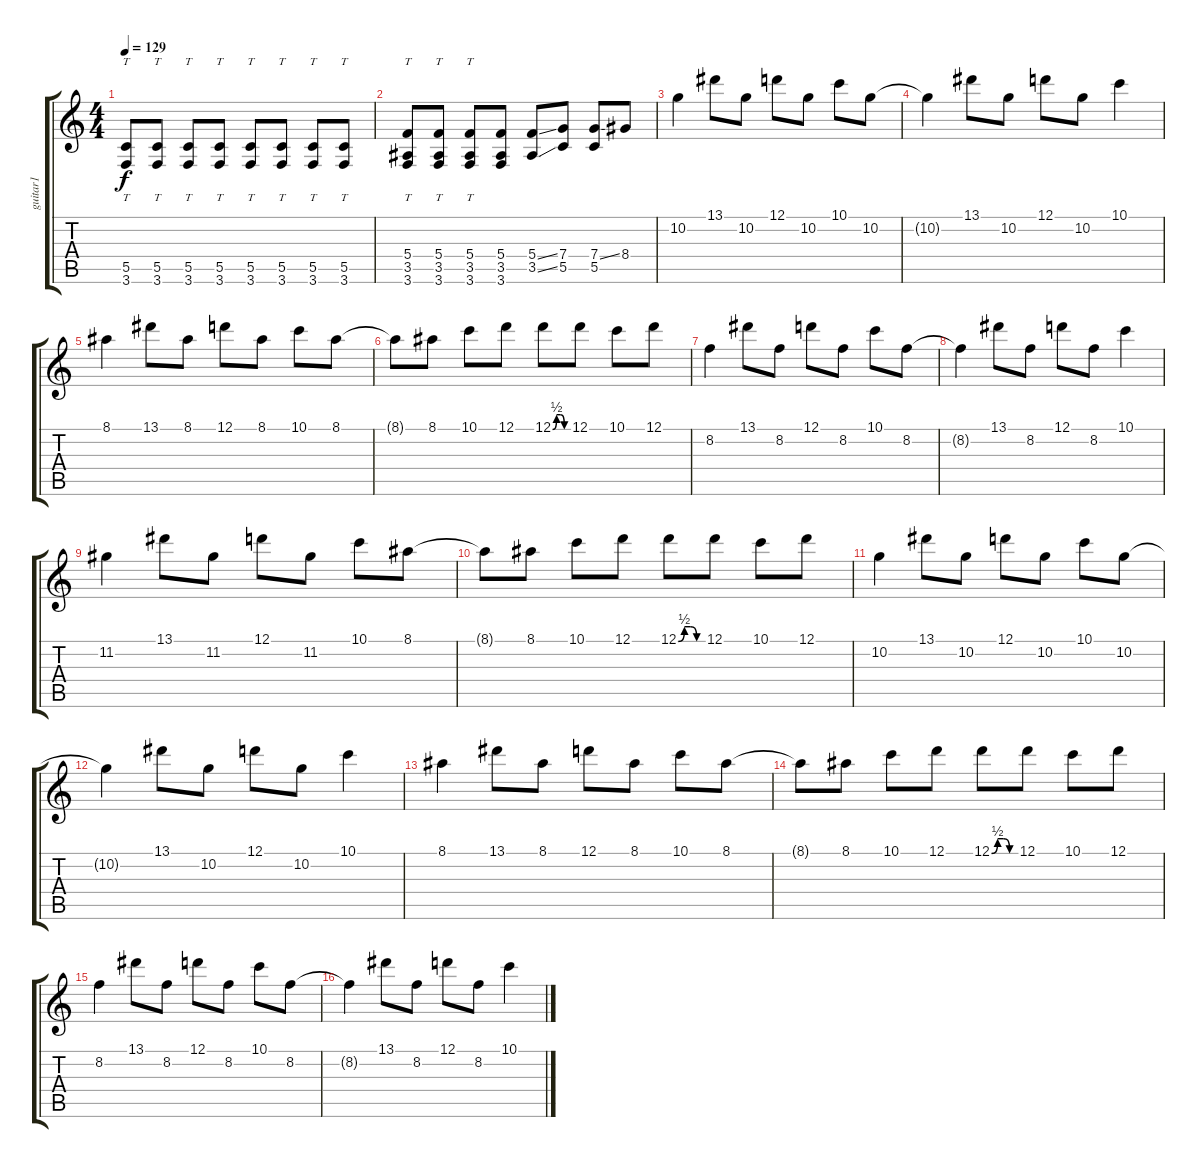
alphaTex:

\track ("guitar1" "guitar1") {instrument overdrivenguitar}
\staff {score tabs}
\tuning (D4 A3 F3 C3 G2 D2) {hide}
\ts (4 4)
\tempo 129
\clef g2
\ks c
(5.5 3.6).8{tt dy f} (5.5 3.6).8{tt} (5.5 3.6).8{tt} (5.5 3.6).8{tt} (5.5 3.6).8{tt} (5.5 3.6).8{tt} (5.5 3.6).8{tt} (5.5 3.6).8{tt} |
(5.4 3.5 3.6).8{tt} (5.4 3.5 3.6).8{tt} (5.4 3.5 3.6).8{tt} (5.4 3.5 3.6).8 (5.4{ss} 3.5{ss}).8 (7.4 5.5).8 (7.4{ss} 5.5).8 8.4.8 |
10.2.4{volume 16 instrument distortionguitar} 13.1.8 10.2.8 12.1.8 10.2.8 10.1.8 10.2.8 |
10.2{t}.4 13.1.8 10.2.8 12.1.8 10.2.8 10.1.4 |
8.1.4 13.1.8 8.1.8 12.1.8 8.1.8 10.1.8 8.1.8 |
8.1{t}.8 8.1.8 10.1.8 12.1.8 12.1{be (custom 0 0 15 2 30 2 45 0 60 0)}.8 12.1.8 10.1.8 12.1.8 |
8.2.4 13.1.8 8.2.8 12.1.8 8.2.8 10.1.8 8.2.8 |
8.2{t}.4 13.1.8 8.2.8 12.1.8 8.2.8 10.1.4 |
11.2.4 13.1.8 11.2.8 12.1.8 11.2.8 10.1.8 8.1.8 |
8.1{t}.8 8.1.8 10.1.8 12.1.8 12.1{be (custom 0 0 15 2 30 2 45 0 60 0)}.8 12.1.8 10.1.8 12.1.8 |
10.2.4 13.1.8 10.2.8 12.1.8 10.2.8 10.1.8 10.2.8 |
10.2{t}.4 13.1.8 10.2.8 12.1.8 10.2.8 10.1.4 |
8.1.4 13.1.8 8.1.8 12.1.8 8.1.8 10.1.8 8.1.8 |
8.1{t}.8 8.1.8 10.1.8 12.1.8 12.1{be (custom 0 0 15 2 30 2 45 0 60 0)}.8 12.1.8 10.1.8 12.1.8 |
8.2.4 13.1.8 8.2.8 12.1.8 8.2.8 10.1.8 8.2.8 |
8.2{t}.4 13.1.8 8.2.8 12.1.8 8.2.8 10.1.4
